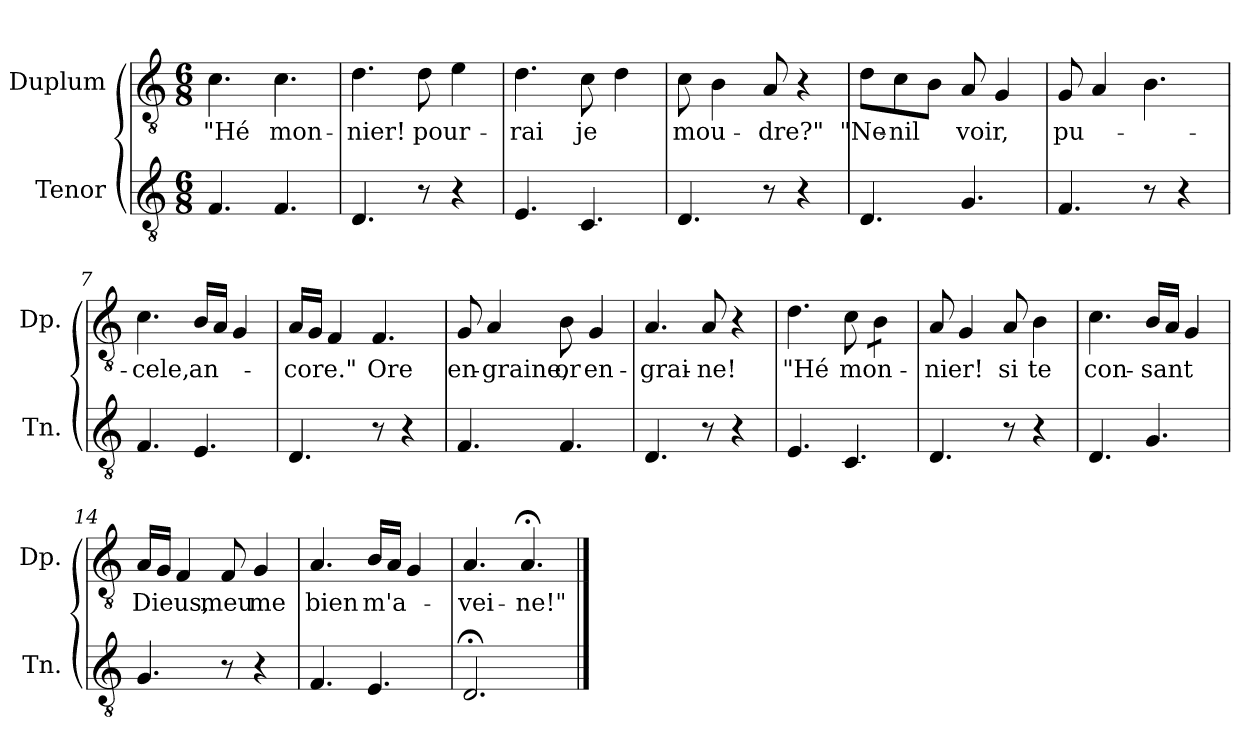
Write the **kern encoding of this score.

**kern	**kern	**text
*part2	*part1	*part1
*staff2	*staff1	*staff1
*I"Tenor	*I"Duplum	*
*I'Tn.	*I'Dp.	*
*clefGv2	*clefGv2	*
*k[]	*k[]	*
*M6/8	*M6/8	*
=1	=1	=1
!	!	!LO:LY:b
4.F/	4.c\	"Hé
!	!	!LO:LY:b
4.F/	4.c\	mon-
=2	=2	=2
!	!	!LO:LY:b
4.D/	4.d\	-nier!
!	!	!LO:LY:b
8r	8d\	pour-
4r	4e\	.
=3	=3	=3
!	!	!LO:LY:b
4.E/	4.d\	-rai
!	!	!LO:LY:b
4.C/	8c\	je
.	4d\	.
=4	=4	=4
!	!	!LO:LY:b
4.D/	8c\	mou-
.	4B\	.
!	!	!LO:LY:b
8r	8A/	-dre?"
4r	4r	.
=5	=5	=5
!	!	!LO:LY:b
4.D/	8d\L	"Ne-
!	!	!LO:LY:b
.	8c\	-nil
.	8B\J	.
!	!	!LO:LY:b
4.G/	8A/	voir,
.	4G/	.
=6	=6	=6
!	!	!LO:LY:b
4.F/	8G/	pu-
.	4A/	.
8r	4.B\	.
4r	.	.
=7	=7	=7
!	!	!LO:LY:b
4.F/	4.c\	-cele,
!	!	!LO:LY:b
4.E/	16B/LL	an-
.	16A/JJ	.
.	4G/	.
=8	=8	=8
!	!	!LO:LY:b
4.D/	16A/LL	-core."
.	16G/JJ	.
.	4F/	.
!	!	!LO:LY:b
8r	4.F/	Ore
4r	.	.
!!LO:LB:g=z
=9	=9	=9
!	!	!LO:LY:b
4.F/	8G/	en-
!	!	!LO:LY:b
.	4A/	-graine,
!	!	!LO:LY:b
4.F/	8B\	or
!	!	!LO:LY:b
.	4G/	en-
=10	=10	=10
!	!	!LO:LY:b
4.D/	4.A/	-grai-
!	!	!LO:LY:b
8r	8A/	-ne!
4r	4r	.
=11	=11	=11
!	!	!LO:LY:b
4.E/	4.d\	"Hé
!	!	!LO:LY:b
4.C/	8c\	mon-
*	*tremolo	*
.	8B\L	.
.	8B\J	.
*	*Xtremolo	*
=12	=12	=12
!	!	!LO:LY:b
4.D/	8A/	-nier!
.	4G/	.
!	!	!LO:LY:b
8r	8A/	si
!	!	!LO:LY:b
4r	4B\	te
=13	=13	=13
!	!	!LO:LY:b
4.D/	4.c\	con-
!	!	!LO:LY:b
4.G/	16B/LL	-sant
.	16A/JJ	.
.	4G/	.
=14	=14	=14
!	!	!LO:LY:b
4.G/	16A/LL	Dieus,
.	16G/JJ	.
.	4F/	.
!	!	!LO:LY:b
8r	8F/	meu
!	!	!LO:LY:b
4r	4G/	me
=15	=15	=15
!	!	!LO:LY:b
4.F/	4.A/	bien
!	!	!LO:LY:b
4.E/	16B/LL	m'a-
.	16A/JJ	.
.	4G/	.
!!LO:LB:g=z
=16	=16	=16
!	!	!LO:LY:b
2.D;</	4.A/	-vei-
!	!	!LO:LY:b
.	4.A;</	-ne!"
==	==	==
*-	*-	*-
